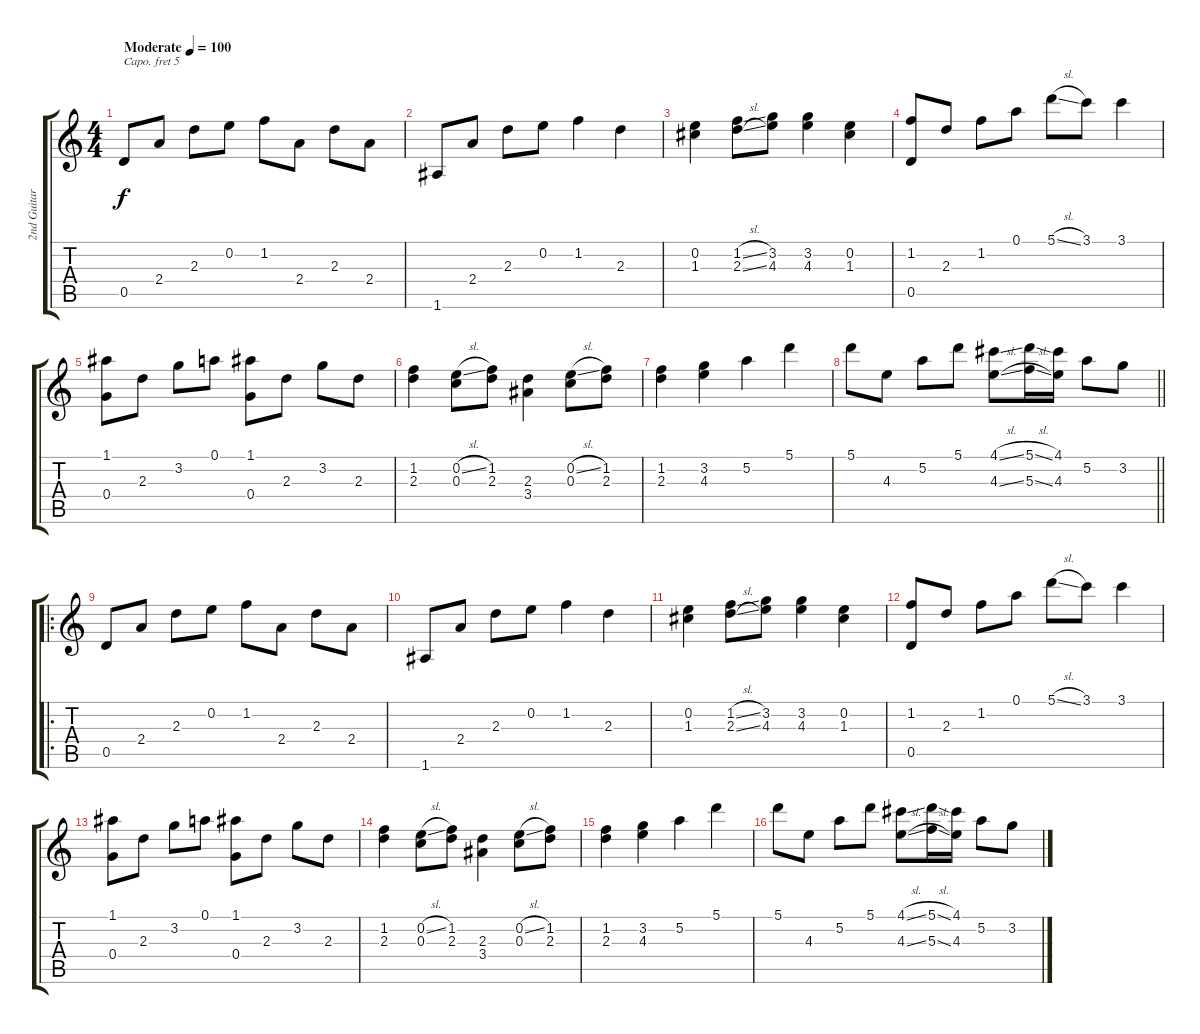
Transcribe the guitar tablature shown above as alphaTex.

\track ("2nd Guitar" "2nd Guitar") {instrument acousticguitarnylon}
\staff {score tabs}
\capo 5
\tuning (E4 B3 G3 D3 A2 E2) {hide}
\ts (4 4)
\tempo (100 "Moderate")
\clef g2
\ks c
0.5.8{dy f instrument acousticguitarnylon} 2.4.8 2.3.8 0.2.8 1.2.8 2.4.8 2.3.8 2.4.8 |
1.6.8 2.4.8 2.3.8 0.2.8 1.2.4 2.3.4 |
(0.2 1.3).4 (1.2{sl} 2.3{sl}).8 (3.2 4.3).8 (3.2 4.3).4 (0.2 1.3).4 |
(1.2 0.5).8 2.3.8 1.2.8 0.1.8 5.1{sl}.8 3.1.8 3.1.4 |
(1.1 0.4).8 2.3.8 3.2.8 0.1.8 (1.1 0.4).8 2.3.8 3.2.8 2.3.8 |
(1.2 2.3).4 (0.2{sl} 0.3).8 (1.2 2.3).8 (2.3 3.4).4 (0.2{sl} 0.3).8 (1.2 2.3).8 |
(1.2 2.3).4 (3.2 4.3).4 5.2.4 5.1.4 |
\barLineRight lightlight
5.1.8 4.3.8 5.2.8 5.1.8 (4.1{sl} 4.3{sl}).8 (5.1{sl} 5.3{sl}).16 (4.1 4.3).16 5.2.8 3.2.8 |
\ro
0.5.8 2.4.8 2.3.8 0.2.8 1.2.8 2.4.8 2.3.8 2.4.8 |
1.6.8 2.4.8 2.3.8 0.2.8 1.2.4 2.3.4 |
(0.2 1.3).4 (1.2{sl} 2.3{sl}).8 (3.2 4.3).8 (3.2 4.3).4 (0.2 1.3).4 |
(1.2 0.5).8 2.3.8 1.2.8 0.1.8 5.1{sl}.8 3.1.8 3.1.4 |
(1.1 0.4).8 2.3.8 3.2.8 0.1.8 (1.1 0.4).8 2.3.8 3.2.8 2.3.8 |
(1.2 2.3).4 (0.2{sl} 0.3).8 (1.2 2.3).8 (2.3 3.4).4 (0.2{sl} 0.3).8 (1.2 2.3).8 |
(1.2 2.3).4 (3.2 4.3).4 5.2.4 5.1.4 |
5.1.8 4.3.8 5.2.8 5.1.8 (4.1{sl} 4.3{sl}).8 (5.1{sl} 5.3{sl}).16 (4.1 4.3).16 5.2.8 3.2.8
